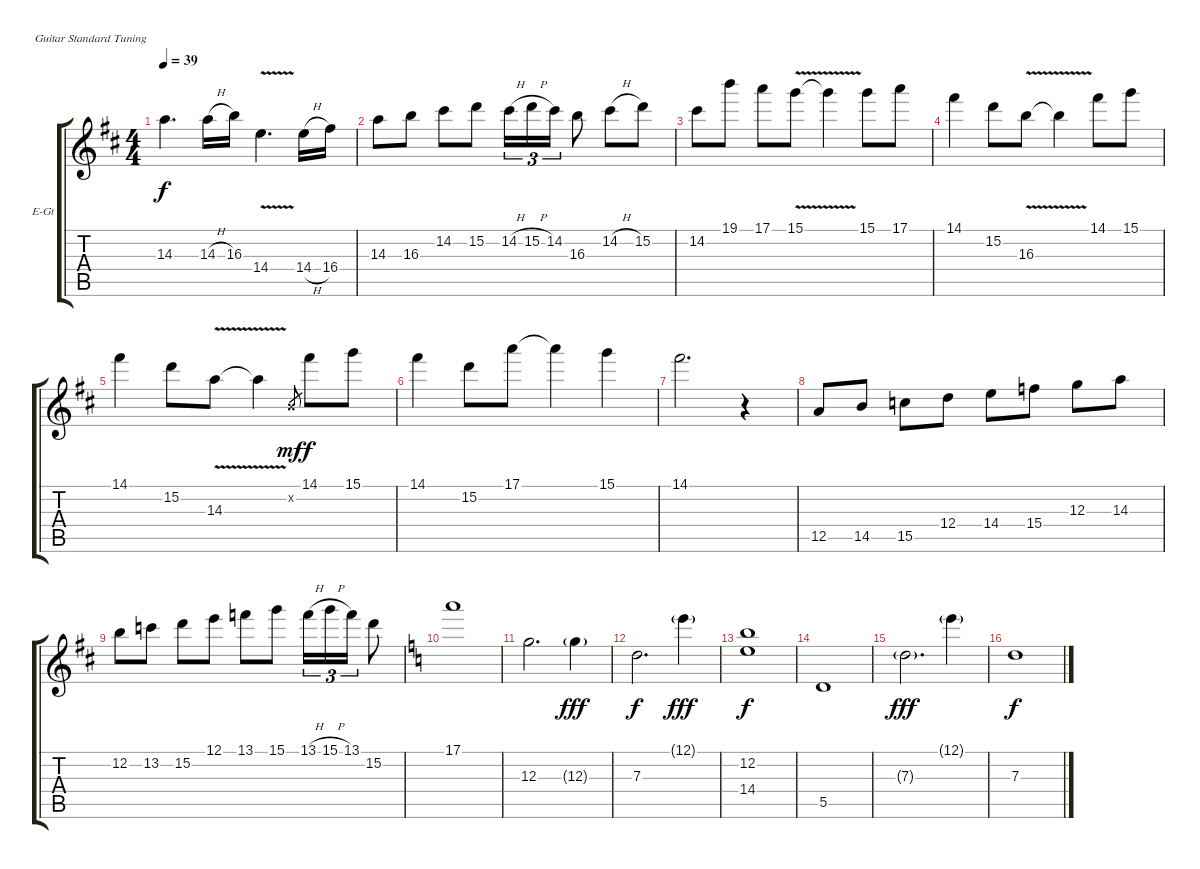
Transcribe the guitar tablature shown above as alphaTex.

\bracketExtendMode groupsimilarinstruments
\firstSystemTrackNameOrientation horizontal
\otherSystemsTrackNameOrientation horizontal
\track ("Guitare 2 " "E-Gt") {instrument distortionguitar}
\staff {score tabs}
\tuning (E4 B3 G3 D3 A2 E2)
\ts (4 4)
\tempo 39
\clef g2
\ks d
14.3{be (hold 0 0 60 0) t}.4{d dy f} 14.3{h}.16 16.3.16 14.4{v}.4{d} 14.4{h}.16 16.4.16 |
14.3.8 16.3.8 14.2.8 15.2.8 14.2{h}.16{tu (3 2)} 15.2{h}.16{tu (3 2)} 14.2.16{tu (3 2)} 16.3.8 14.2{h}.8 15.2.8 |
14.2.8 19.1.8 17.1.8 15.1{v}.8 15.1{v t}.4 15.1.8 17.1.8 |
14.1.4 15.2.8 16.3{v}.8 16.3{v t}.4 14.1.8 15.1.8 |
14.1.4 15.2.8 14.3{v}.8 14.3{v t}.4 0.2{x}.8{gr dy mf} 14.1.8{dy f} 15.1.8 |
14.1.4 15.2.8 17.1.8 17.1{t}.4 15.1.4 |
14.1.2{d} r.4 |
12.5.8 14.5.8 15.5.8 12.4.8 14.4.8 15.4.8 12.3.8 14.3.8 |
12.2.8 13.2.8 15.2.8 12.1.8 13.1.8 15.1.8 13.1{h}.16{tu (3 2)} 15.1{h}.16{tu (3 2)} 13.1.16{tu (3 2)} 15.2.8 |
\ks c
17.1.1 |
12.3.2{d} 12.3{g}.4{dy fff} |
7.3.2{d dy f} 12.1{g}.4{dy fff} |
(12.2 14.4).1{dy f} |
5.5.1 |
7.3{g}.2{d dy fff} 12.1{g}.4 |
7.3.1{dy f}
